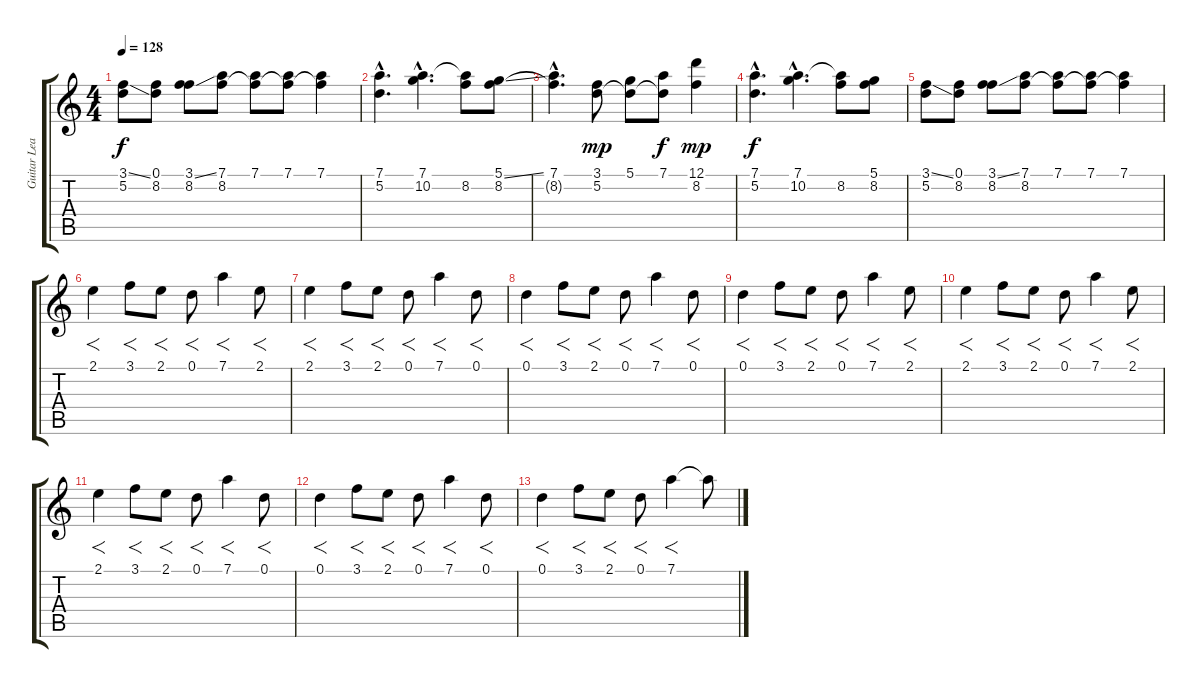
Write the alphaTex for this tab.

\track ("Guitar Lead" "Guitar Lea") {instrument distortionguitar}
\staff {score tabs}
\tuning (D4 A3 F3 C3 G2 D2) {hide}
\ts (4 4)
\tempo 128
\clef g2
\ks c
(3.1{ss} 5.2).8{dy f} (0.1 8.2).8 (3.1{ss} 8.2).8 (7.1 8.2).8 (7.1 8.2{t}).8 (7.1 8.2{t}).8 (7.1 8.2{t}).4 |
(7.1{hac} 5.2{hac}).4{d} (7.1{hac} 10.2{hac}).4{d} (7.1{t} 8.2).8 (5.1{ss} 8.2).8 |
(7.1{hac} 8.2{hac t}).4{d} (3.1 5.2).8{dy mp} (5.1 5.2{t}).8 (7.1 5.2{t}).8{dy f} (12.1 8.2).4{dy mp} |
(7.1{hac} 5.2{hac}).4{d dy f} (7.1{hac} 10.2{hac}).4{d} (7.1{t} 8.2).8 (5.1 8.2).8 |
(3.1{ss} 5.2).8 (0.1 8.2).8 (3.1{ss} 8.2).8 (7.1 8.2).8 (7.1 8.2{t}).8 (7.1 8.2{t}).8 (7.1 8.2{t}).4 |
2.1.4{f} 3.1.8{f} 2.1.8{f} 0.1.8{f} 7.1.4{f} 2.1.8{f} |
2.1.4{f} 3.1.8{f} 2.1.8{f} 0.1.8{f} 7.1.4{f} 0.1.8{f} |
0.1.4{f} 3.1.8{f} 2.1.8{f} 0.1.8{f} 7.1.4{f} 0.1.8{f} |
0.1.4{f} 3.1.8{f} 2.1.8{f} 0.1.8{f} 7.1.4{f} 2.1.8{f} |
2.1.4{f} 3.1.8{f} 2.1.8{f} 0.1.8{f} 7.1.4{f} 2.1.8{f} |
2.1.4{f} 3.1.8{f} 2.1.8{f} 0.1.8{f} 7.1.4{f} 0.1.8{f} |
0.1.4{f} 3.1.8{f} 2.1.8{f} 0.1.8{f} 7.1.4{f} 0.1.8{f} |
0.1.4{f} 3.1.8{f} 2.1.8{f} 0.1.8{f} 7.1.4{f} 7.1{t}.8
